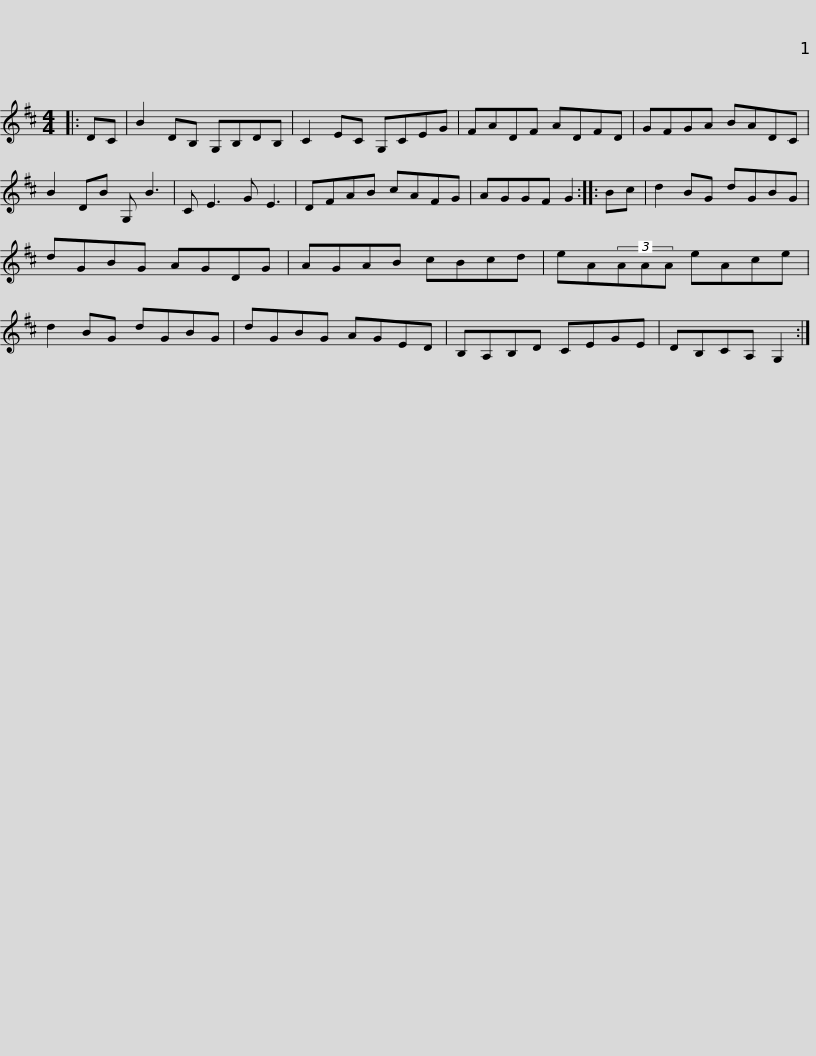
X:1
L:1/8
M:4/4
I:linebreak $
K:D
V:1 treble
V:1
|: DC | B2 DB, G,B,DB, | C2 EC G,CEG | FADF ADFD | GFGA BADC | %5
 B2 DB G, B3 |$ C E3 G E3 | DFAB cAFG | AGGF G2 :: Bc | %10
 d2 BG dGBG | dGBG AGDG |$ AGAB cBcd | eA(3AAA eAce | d2 BG dGBG | %15
 dGBG AGED | B,A,B,D CEGE |$ DB,CA, G,2 :| %18
